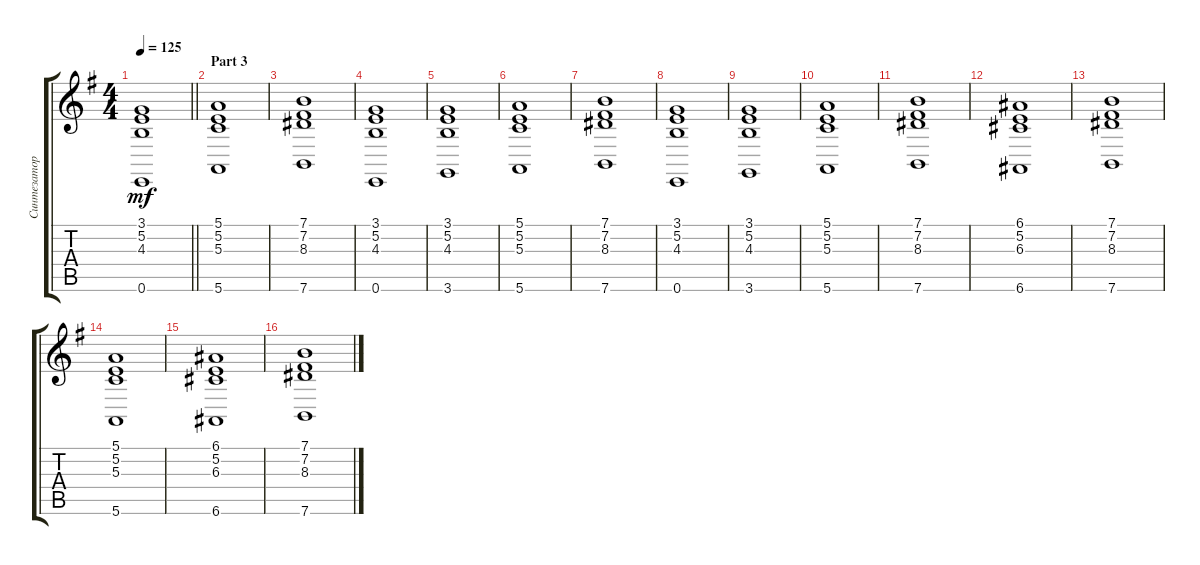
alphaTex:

\track ("Синтезатор" "Синтезатор") {instrument drawbarorgan}
\staff {score tabs}
\tuning (E4 B3 G3 D3 A2 E2) {hide}
\ts (4 4)
\tempo 125
\clef g2
\barLineRight lightlight
\ks eminor
(3.1{t} 5.2{t} 4.3{t} 0.6{t}).1{dy mf} |
\section ("" "Part 3")
(5.1 5.2 5.3 5.6).1 |
(7.1 7.2 8.3 7.6).1 |
(3.1 5.2 4.3 0.6).1 |
(3.1 5.2 4.3 3.6).1 |
(5.1 5.2 5.3 5.6).1 |
(7.1 7.2 8.3 7.6).1 |
(3.1 5.2 4.3 0.6).1 |
(3.1 5.2 4.3 3.6).1 |
(5.1 5.2 5.3 5.6).1 |
(7.1 7.2 8.3 7.6).1 |
(6.1 5.2 6.3 6.6).1 |
(7.1 7.2 8.3 7.6).1 |
(5.1 5.2 5.3 5.6).1 |
(6.1 5.2 6.3 6.6).1 |
(7.1 7.2 8.3 7.6).1
